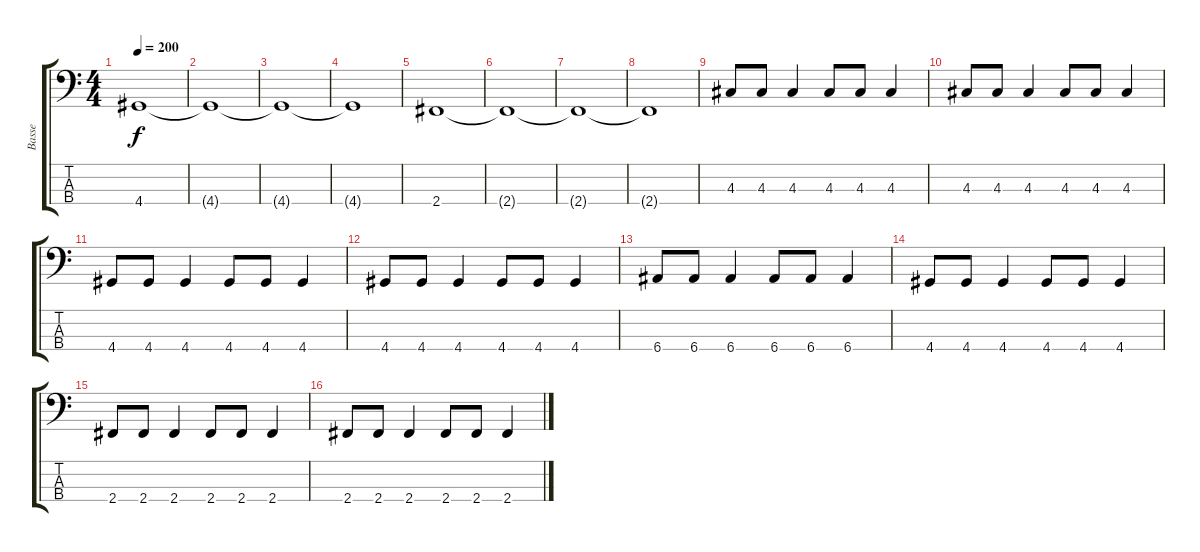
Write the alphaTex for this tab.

\track ("Basse" "Basse") {instrument electricbassfinger}
\staff {score tabs}
\tuning (G2 D2 A1 E1) {hide}
\ts (4 4)
\tempo 200
\clef f4
\ks c
4.4.1{dy f} |
4.4{t}.1 |
4.4{t}.1 |
4.4{t}.1 |
2.4.1 |
2.4{t}.1 |
2.4{t}.1 |
2.4{t}.1 |
4.3.8 4.3.8 4.3.4 4.3.8 4.3.8 4.3.4 |
4.3.8 4.3.8 4.3.4 4.3.8 4.3.8 4.3.4 |
4.4.8 4.4.8 4.4.4 4.4.8 4.4.8 4.4.4 |
4.4.8 4.4.8 4.4.4 4.4.8 4.4.8 4.4.4 |
6.4.8 6.4.8 6.4.4 6.4.8 6.4.8 6.4.4 |
4.4.8 4.4.8 4.4.4 4.4.8 4.4.8 4.4.4 |
2.4.8 2.4.8 2.4.4 2.4.8 2.4.8 2.4.4 |
2.4.8 2.4.8 2.4.4 2.4.8 2.4.8 2.4.4
